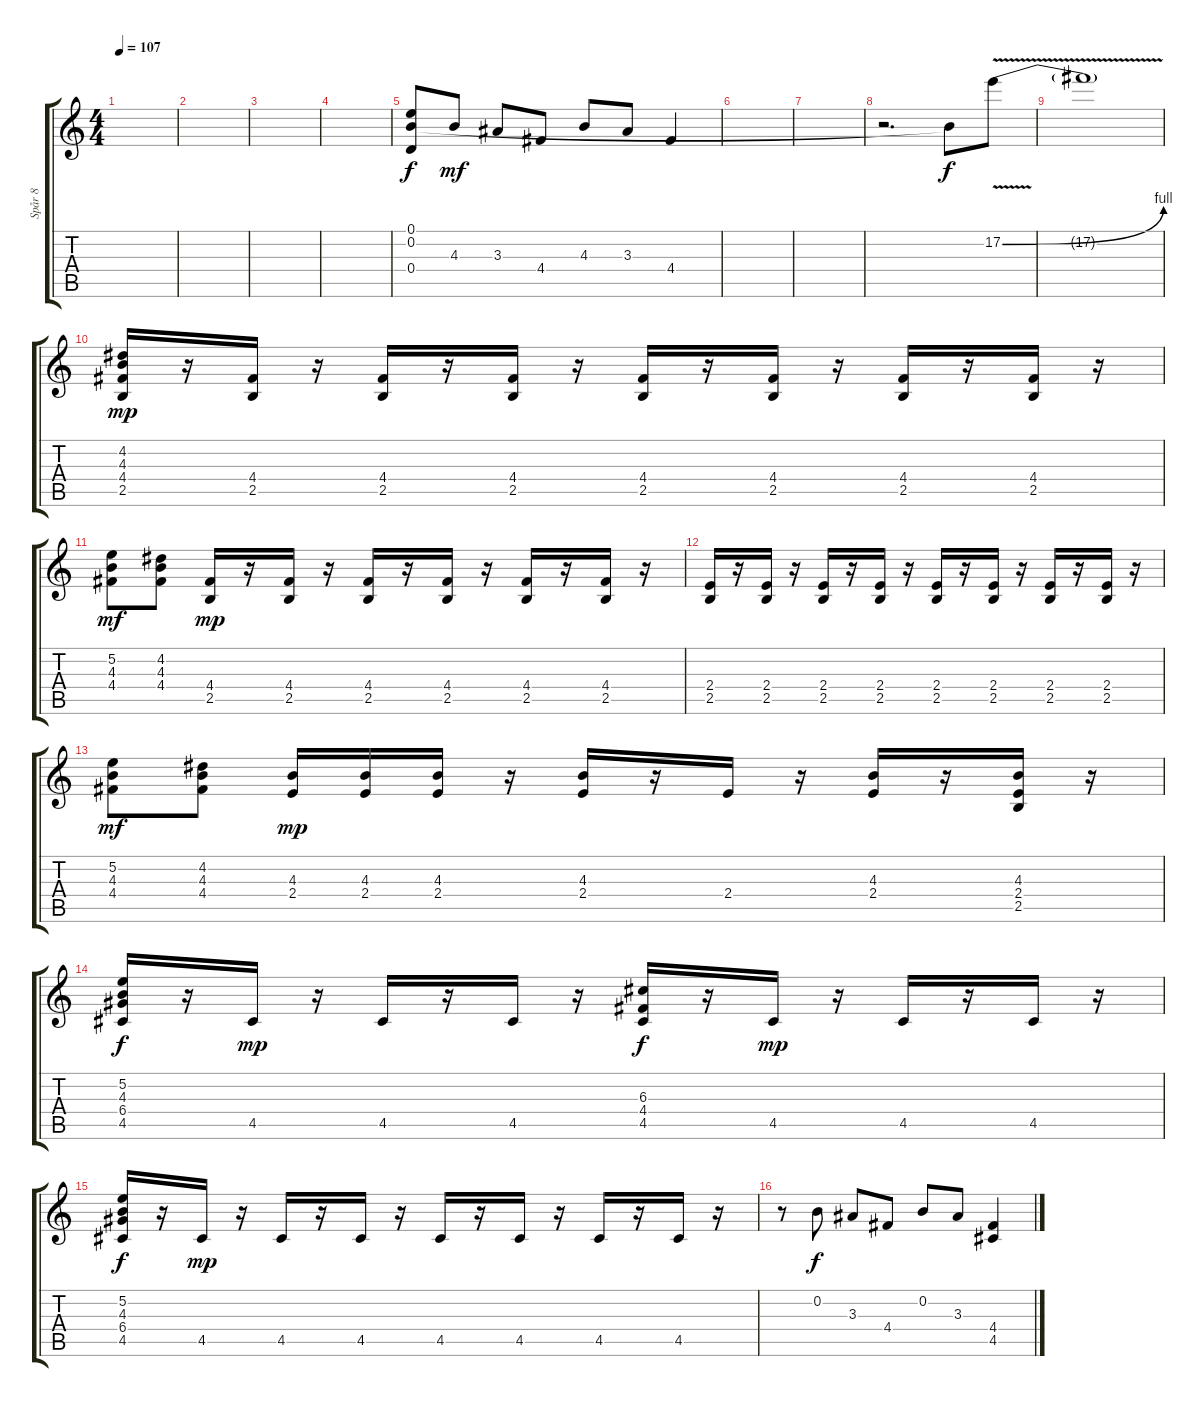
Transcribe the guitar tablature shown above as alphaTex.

\track ("Spår 8" "Spår 8") {instrument distortionguitar}
\staff {score tabs}
\tuning (E4 B3 G3 D3 A2 E2) {hide}
\ts (4 4)
\tempo 107
\clef g2
\ks c
|
|
|
|
(0.1 0.2 0.4).8 4.3.8{dy mf} 3.3.8 4.4.8 4.3.8 3.3.8 4.4.4 |
|
|
r.2{d} 0.2{t}.8{dy f} 17.2{be (bend 0 0 60 4) v}.8 |
17.2{t}.1 |
(4.2 4.3 4.4 2.5).16{dy mp} r.16 (4.4 2.5).16 r.16 (4.4 2.5).16 r.16 (4.4 2.5).16 r.16 (4.4 2.5).16 r.16 (4.4 2.5).16 r.16 (4.4 2.5).16 r.16 (4.4 2.5).16 r.16 |
(5.2 4.3 4.4).8{dy mf} (4.2 4.3 4.4).8 (4.4 2.5).16{dy mp} r.16 (4.4 2.5).16 r.16 (4.4 2.5).16 r.16 (4.4 2.5).16 r.16 (4.4 2.5).16 r.16 (4.4 2.5).16 r.16 |
(2.4 2.5).16 r.16 (2.4 2.5).16 r.16 (2.4 2.5).16 r.16 (2.4 2.5).16 r.16 (2.4 2.5).16 r.16 (2.4 2.5).16 r.16 (2.4 2.5).16 r.16 (2.4 2.5).16 r.16 |
(5.2 4.3 4.4).8{dy mf} (4.2 4.3 4.4).8 (4.3 2.4).16{dy mp} (4.3 2.4).16 (4.3 2.4).16 r.16 (4.3 2.4).16 r.16 2.4.16 r.16 (4.3 2.4).16 r.16 (4.3 2.4 2.5).16 r.16 |
(5.2 4.3 6.4 4.5).16{dy f} r.16 4.5.16{dy mp} r.16 4.5.16 r.16 4.5.16 r.16 (6.3 4.4 4.5).16{dy f} r.16 4.5.16{dy mp} r.16 4.5.16 r.16 4.5.16 r.16 |
(5.2 4.3 6.4 4.5).16{dy f} r.16 4.5.16{dy mp} r.16 4.5.16 r.16 4.5.16 r.16 4.5.16 r.16 4.5.16 r.16 4.5.16 r.16 4.5.16 r.16 |
r.8 0.2.8{dy f} 3.3.8 4.4.8 0.2.8 3.3.8 (4.4 4.5).4
